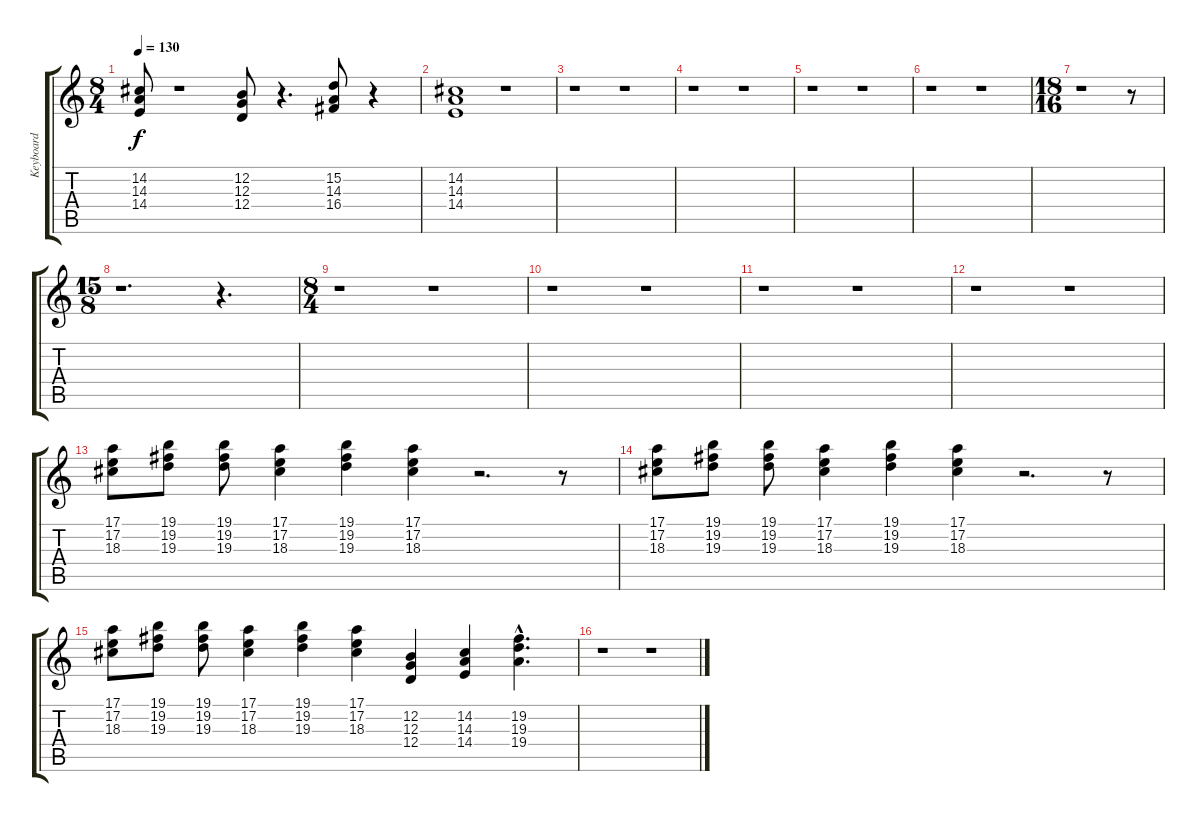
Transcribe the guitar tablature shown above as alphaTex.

\track ("Keyboard" "Keyboard") {instrument synthbrass2}
\staff {score tabs}
\tuning (E4 B3 G3 D3 A2 E2) {hide}
\ts (8 4)
\tempo 130
\clef g2
\ks c
(14.2 14.3 14.4).8{dy f} r.1 (12.2 12.3 12.4).8 r.4{d} (15.2 14.3 16.4).8 r.4 |
(14.2 14.3 14.4).1 r.1 |
r.1 r.1 |
r.1 r.1 |
r.1 r.1 |
r.1 r.1 |
\ts (18 16)
r.1 r.8 |
\ts (15 8)
r.1{d} r.4{d} |
\ts (8 4)
r.1 r.1 |
r.1 r.1 |
r.1 r.1 |
r.1 r.1 |
(17.1 17.2 18.3).8{volume 9 instrument synthbrass2} (19.1 19.2 19.3).8 (19.1 19.2 19.3).8 (17.1 17.2 18.3).4 (19.1 19.2 19.3).4 (17.1 17.2 18.3).4 r.2{d} r.8 |
(17.1 17.2 18.3).8 (19.1 19.2 19.3).8 (19.1 19.2 19.3).8 (17.1 17.2 18.3).4 (19.1 19.2 19.3).4 (17.1 17.2 18.3).4 r.2{d} r.8 |
(17.1 17.2 18.3).8 (19.1 19.2 19.3).8 (19.1 19.2 19.3).8 (17.1 17.2 18.3).4 (19.1 19.2 19.3).4 (17.1 17.2 18.3).4 (12.2 12.3 12.4).4 (14.2 14.3 14.4).4 (19.2{hac} 19.3{hac} 19.4{hac}).4{d} |
r.1 r.1
